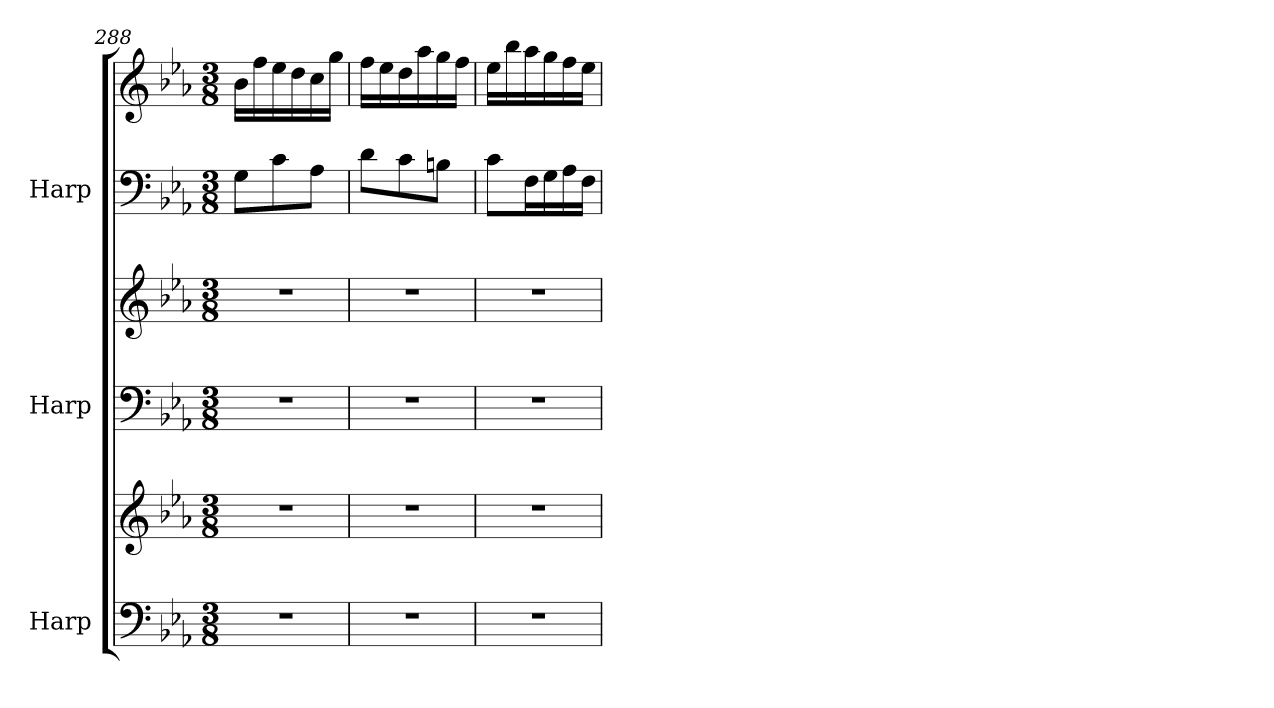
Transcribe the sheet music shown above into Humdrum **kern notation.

**kern	**kern	**kern	**kern	**kern	**kern
*part3	*part3	*part2	*part2	*part1	*part1
*staff6	*staff5	*staff4	*staff3	*staff2	*staff1
*I"Harp	*	*I"Harp	*	*I"Harp	*
*I'Hp	*	*I'Hp	*	*I'Hp	*
*clefF4	*clefG2	*clefF4	*clefG2	*clefF4	*clefG2
*k[b-e-a-]	*k[b-e-a-]	*k[b-e-a-]	*k[b-e-a-]	*k[b-e-a-]	*k[b-e-a-]
*M3/8	*M3/8	*M3/8	*M3/8	*M3/8	*M3/8
=288	=288	=288	=288	=288	=288
4.r	4.r	4.r	4.r	8G\L	16b-\LL
.	.	.	.	.	16ff\
.	.	.	.	8c\	16ee-\
.	.	.	.	.	16dd\
.	.	.	.	8A-\J	16cc\
.	.	.	.	.	16gg\JJ
=289	=289	=289	=289	=289	=289
4.r	4.r	4.r	4.r	8d\L	16ff\LL
.	.	.	.	.	16ee-\
.	.	.	.	8c\	16dd\
.	.	.	.	.	16aa-\
.	.	.	.	8Bn\J	16gg\
.	.	.	.	.	16ff\JJ
=290	=290	=290	=290	=290	=290
4.r	4.r	4.r	4.r	8c\L	16ee-\LL
.	.	.	.	.	16bb-\
.	.	.	.	16F\L	16aa-\
.	.	.	.	16G\	16gg\
.	.	.	.	16A-\	16ff\
.	.	.	.	16F\JJ	16ee-\JJ
=	=	=	=	=	=
*-	*-	*-	*-	*-	*-
